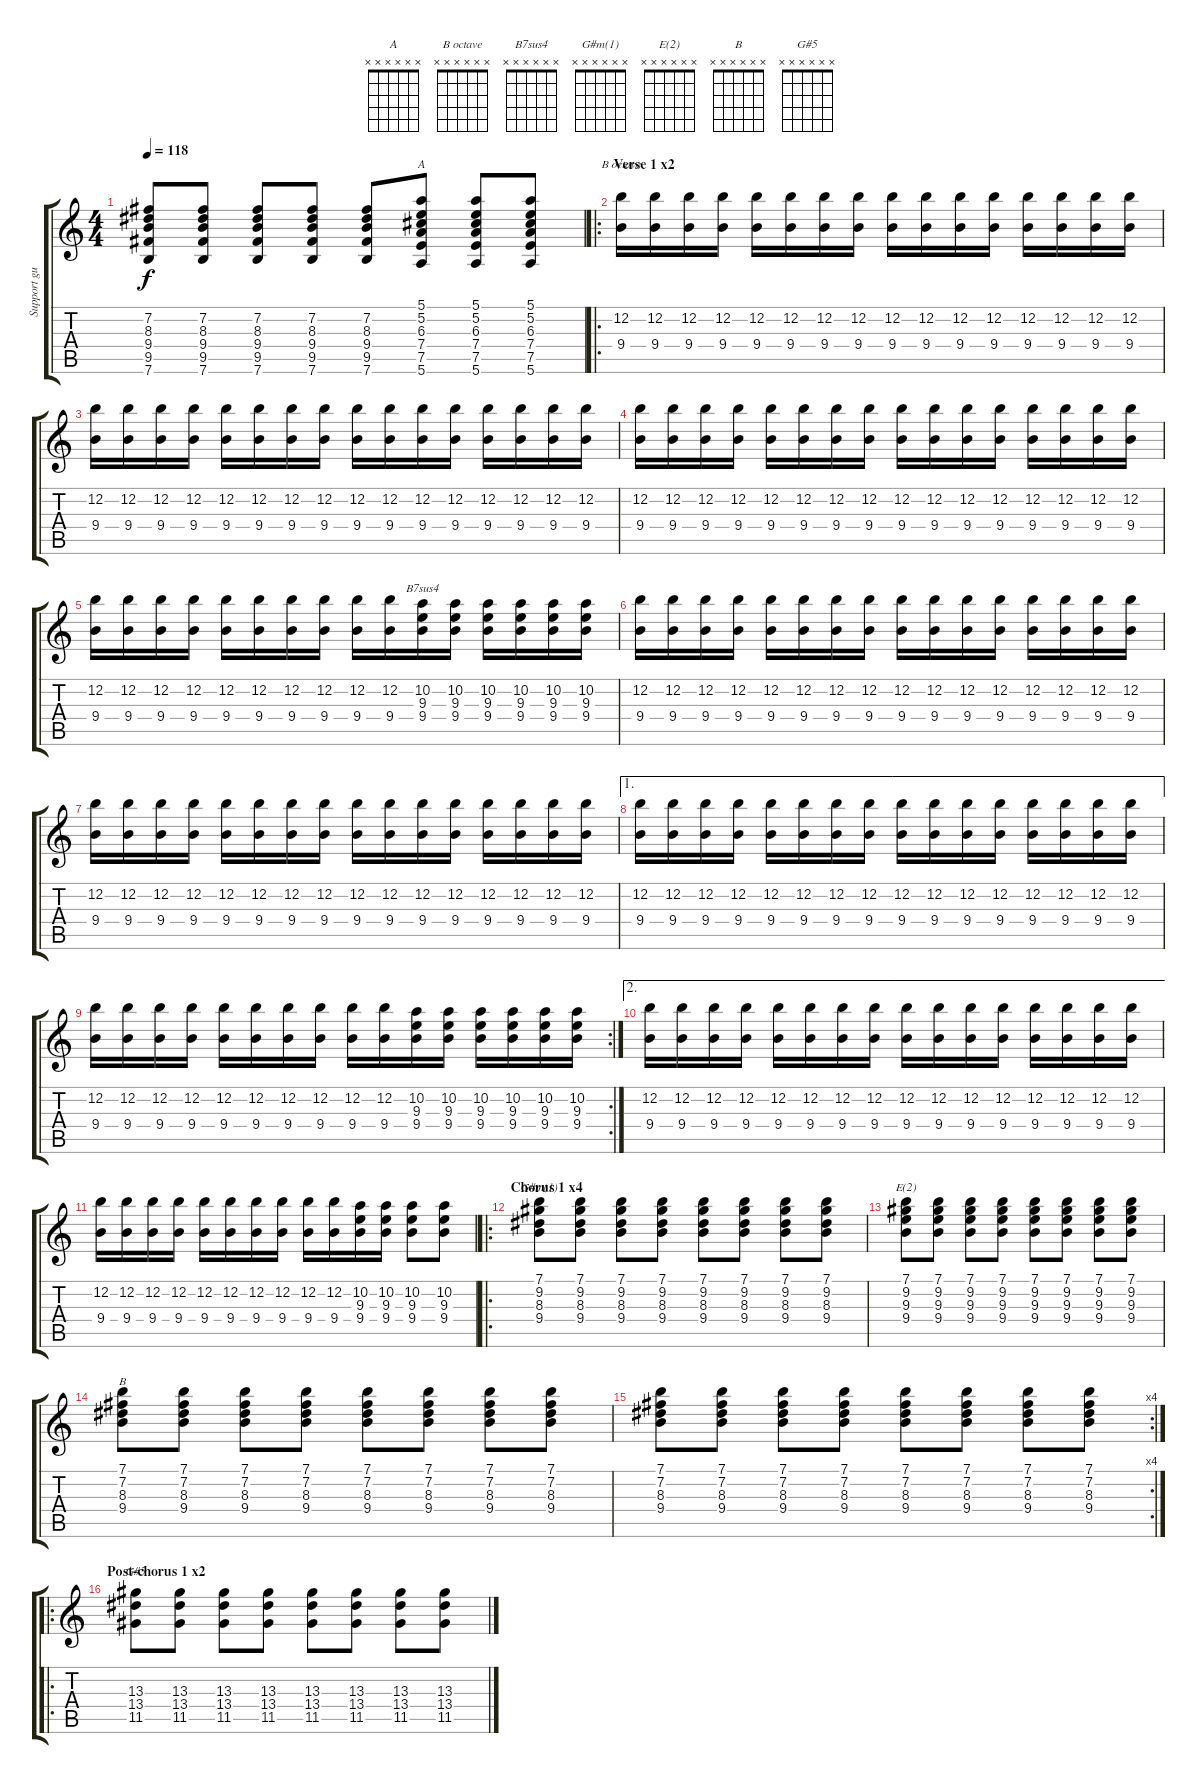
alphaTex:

\track ("Support guitar arrangement" "Support gu") {instrument overdrivenguitar}
\staff {score tabs}
\tuning (E4 B3 G3 D3 A2 E2) {hide}
\chord ("A" x x x x x x)
\chord ("B octave" x x x x x x)
\chord ("B7sus4" x x x x x x)
\chord ("G#m(1)" x x x x x x)
\chord ("E(2)" x x x x x x)
\chord ("B" x x x x x x)
\chord ("G#5" x x x x x x)
\ts (4 4)
\tempo 118
\clef g2
\ks c
(7.2 8.3 9.4 9.5 7.6).8{dy f} (7.2 8.3 9.4 9.5 7.6).8 (7.2 8.3 9.4 9.5 7.6).8 (7.2 8.3 9.4 9.5 7.6).8 (7.2 8.3 9.4 9.5 7.6).8 (5.1 5.2 6.3 7.4 7.5 5.6).8{ch "A"} (5.1 5.2 6.3 7.4 7.5 5.6).8 (5.1 5.2 6.3 7.4 7.5 5.6).8 |
\ro
\section ("" "Verse 1 x2")
(12.2 9.4).16{ch "B octave"} (12.2 9.4).16 (12.2 9.4).16 (12.2 9.4).16 (12.2 9.4).16 (12.2 9.4).16 (12.2 9.4).16 (12.2 9.4).16 (12.2 9.4).16 (12.2 9.4).16 (12.2 9.4).16 (12.2 9.4).16 (12.2 9.4).16 (12.2 9.4).16 (12.2 9.4).16 (12.2 9.4).16 |
(12.2 9.4).16 (12.2 9.4).16 (12.2 9.4).16 (12.2 9.4).16 (12.2 9.4).16 (12.2 9.4).16 (12.2 9.4).16 (12.2 9.4).16 (12.2 9.4).16 (12.2 9.4).16 (12.2 9.4).16 (12.2 9.4).16 (12.2 9.4).16 (12.2 9.4).16 (12.2 9.4).16 (12.2 9.4).16 |
(12.2 9.4).16 (12.2 9.4).16 (12.2 9.4).16 (12.2 9.4).16 (12.2 9.4).16 (12.2 9.4).16 (12.2 9.4).16 (12.2 9.4).16 (12.2 9.4).16 (12.2 9.4).16 (12.2 9.4).16 (12.2 9.4).16 (12.2 9.4).16 (12.2 9.4).16 (12.2 9.4).16 (12.2 9.4).16 |
(12.2 9.4).16 (12.2 9.4).16 (12.2 9.4).16 (12.2 9.4).16 (12.2 9.4).16 (12.2 9.4).16 (12.2 9.4).16 (12.2 9.4).16 (12.2 9.4).16 (12.2 9.4).16 (10.2 9.3 9.4).16{ch "B7sus4"} (10.2 9.3 9.4).16 (10.2 9.3 9.4).16 (10.2 9.3 9.4).16 (10.2 9.3 9.4).16 (10.2 9.3 9.4).16 |
(12.2 9.4).16 (12.2 9.4).16 (12.2 9.4).16 (12.2 9.4).16 (12.2 9.4).16 (12.2 9.4).16 (12.2 9.4).16 (12.2 9.4).16 (12.2 9.4).16 (12.2 9.4).16 (12.2 9.4).16 (12.2 9.4).16 (12.2 9.4).16 (12.2 9.4).16 (12.2 9.4).16 (12.2 9.4).16 |
(12.2 9.4).16 (12.2 9.4).16 (12.2 9.4).16 (12.2 9.4).16 (12.2 9.4).16 (12.2 9.4).16 (12.2 9.4).16 (12.2 9.4).16 (12.2 9.4).16 (12.2 9.4).16 (12.2 9.4).16 (12.2 9.4).16 (12.2 9.4).16 (12.2 9.4).16 (12.2 9.4).16 (12.2 9.4).16 |
\ae 1
(12.2 9.4).16 (12.2 9.4).16 (12.2 9.4).16 (12.2 9.4).16 (12.2 9.4).16 (12.2 9.4).16 (12.2 9.4).16 (12.2 9.4).16 (12.2 9.4).16 (12.2 9.4).16 (12.2 9.4).16 (12.2 9.4).16 (12.2 9.4).16 (12.2 9.4).16 (12.2 9.4).16 (12.2 9.4).16 |
\rc 2
(12.2 9.4).16 (12.2 9.4).16 (12.2 9.4).16 (12.2 9.4).16 (12.2 9.4).16 (12.2 9.4).16 (12.2 9.4).16 (12.2 9.4).16 (12.2 9.4).16 (12.2 9.4).16 (10.2 9.3 9.4).16 (10.2 9.3 9.4).16 (10.2 9.3 9.4).16 (10.2 9.3 9.4).16 (10.2 9.3 9.4).16 (10.2 9.3 9.4).16 |
\ae 2
(12.2 9.4).16 (12.2 9.4).16 (12.2 9.4).16 (12.2 9.4).16 (12.2 9.4).16 (12.2 9.4).16 (12.2 9.4).16 (12.2 9.4).16 (12.2 9.4).16 (12.2 9.4).16 (12.2 9.4).16 (12.2 9.4).16 (12.2 9.4).16 (12.2 9.4).16 (12.2 9.4).16 (12.2 9.4).16 |
(12.2 9.4).16 (12.2 9.4).16 (12.2 9.4).16 (12.2 9.4).16 (12.2 9.4).16 (12.2 9.4).16 (12.2 9.4).16 (12.2 9.4).16 (12.2 9.4).16 (12.2 9.4).16 (10.2 9.3 9.4).16 (10.2 9.3 9.4).16 (10.2 9.3 9.4).8 (10.2 9.3 9.4).8 |
\ro
\section ("" "Chorus 1 x4")
(7.1 9.2 8.3 9.4).8{ch "G#m(1)"} (7.1 9.2 8.3 9.4).8 (7.1 9.2 8.3 9.4).8 (7.1 9.2 8.3 9.4).8 (7.1 9.2 8.3 9.4).8 (7.1 9.2 8.3 9.4).8 (7.1 9.2 8.3 9.4).8 (7.1 9.2 8.3 9.4).8 |
(7.1 9.2 9.3 9.4).8{ch "E(2)"} (7.1 9.2 9.3 9.4).8 (7.1 9.2 9.3 9.4).8 (7.1 9.2 9.3 9.4).8 (7.1 9.2 9.3 9.4).8 (7.1 9.2 9.3 9.4).8 (7.1 9.2 9.3 9.4).8 (7.1 9.2 9.3 9.4).8 |
(7.1 7.2 8.3 9.4).8{ch "B"} (7.1 7.2 8.3 9.4).8 (7.1 7.2 8.3 9.4).8 (7.1 7.2 8.3 9.4).8 (7.1 7.2 8.3 9.4).8 (7.1 7.2 8.3 9.4).8 (7.1 7.2 8.3 9.4).8 (7.1 7.2 8.3 9.4).8 |
\rc 4
(7.1 7.2 8.3 9.4).8 (7.1 7.2 8.3 9.4).8 (7.1 7.2 8.3 9.4).8 (7.1 7.2 8.3 9.4).8 (7.1 7.2 8.3 9.4).8 (7.1 7.2 8.3 9.4).8 (7.1 7.2 8.3 9.4).8 (7.1 7.2 8.3 9.4).8 |
\ro
\section ("" "Post-chorus 1 x2")
(13.3 13.4 11.5).8{ch "G#5"} (13.3 13.4 11.5).8 (13.3 13.4 11.5).8 (13.3 13.4 11.5).8 (13.3 13.4 11.5).8 (13.3 13.4 11.5).8 (13.3 13.4 11.5).8 (13.3 13.4 11.5).8
